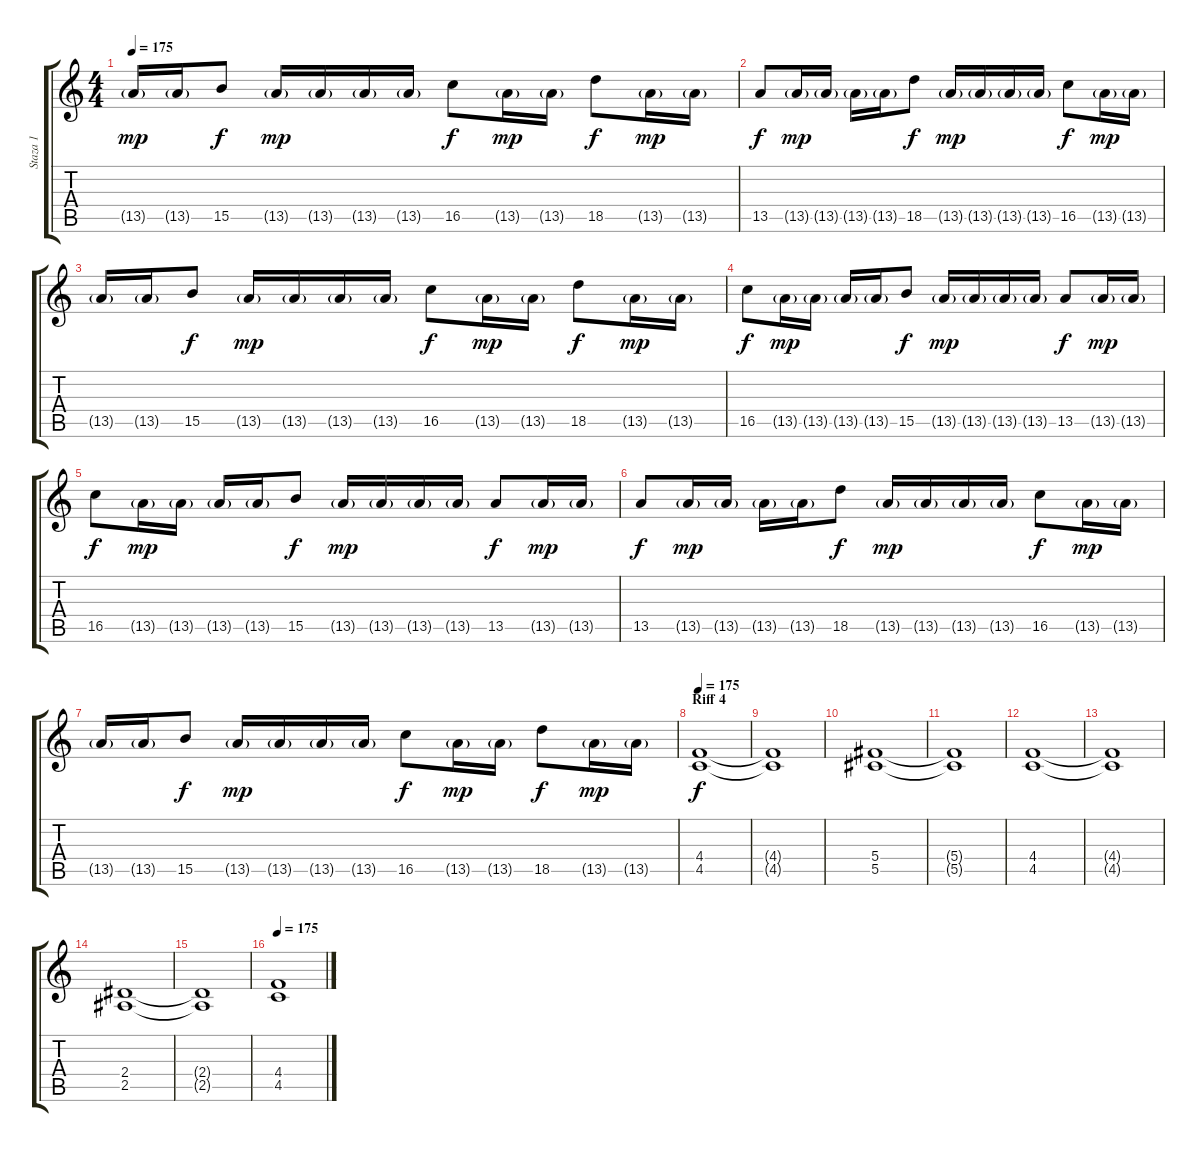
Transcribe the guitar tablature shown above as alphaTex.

\track ("Staza 1" "Staza 1") {instrument distortionguitar}
\staff {score tabs}
\tuning (Eb4 Bb3 Gb3 Db3 Ab2 Eb2) {hide}
\ts (4 4)
\tempo 175
\clef g2
\ks c
13.5{g}.16{dy mp} 13.5{g}.16 15.5.8{dy f} 13.5{g}.16{dy mp} 13.5{g}.16 13.5{g}.16 13.5{g}.16 16.5.8{dy f} 13.5{g}.16{dy mp} 13.5{g}.16 18.5.8{dy f} 13.5{g}.16{dy mp} 13.5{g}.16 |
13.5.8{dy f} 13.5{g}.16{dy mp} 13.5{g}.16 13.5{g}.16 13.5{g}.16 18.5.8{dy f} 13.5{g}.16{dy mp} 13.5{g}.16 13.5{g}.16 13.5{g}.16 16.5.8{dy f} 13.5{g}.16{dy mp} 13.5{g}.16 |
13.5{g}.16 13.5{g}.16 15.5.8{dy f} 13.5{g}.16{dy mp} 13.5{g}.16 13.5{g}.16 13.5{g}.16 16.5.8{dy f} 13.5{g}.16{dy mp} 13.5{g}.16 18.5.8{dy f} 13.5{g}.16{dy mp} 13.5{g}.16 |
16.5.8{dy f} 13.5{g}.16{dy mp} 13.5{g}.16 13.5{g}.16 13.5{g}.16 15.5.8{dy f} 13.5{g}.16{dy mp} 13.5{g}.16 13.5{g}.16 13.5{g}.16 13.5.8{dy f} 13.5{g}.16{dy mp} 13.5{g}.16 |
16.5.8{dy f} 13.5{g}.16{dy mp} 13.5{g}.16 13.5{g}.16 13.5{g}.16 15.5.8{dy f} 13.5{g}.16{dy mp} 13.5{g}.16 13.5{g}.16 13.5{g}.16 13.5.8{dy f} 13.5{g}.16{dy mp} 13.5{g}.16 |
13.5.8{dy f} 13.5{g}.16{dy mp} 13.5{g}.16 13.5{g}.16 13.5{g}.16 18.5.8{dy f} 13.5{g}.16{dy mp} 13.5{g}.16 13.5{g}.16 13.5{g}.16 16.5.8{dy f} 13.5{g}.16{dy mp} 13.5{g}.16 |
13.5{g}.16 13.5{g}.16 15.5.8{dy f} 13.5{g}.16{dy mp} 13.5{g}.16 13.5{g}.16 13.5{g}.16 16.5.8{dy f} 13.5{g}.16{dy mp} 13.5{g}.16 18.5.8{dy f} 13.5{g}.16{dy mp} 13.5{g}.16 |
\section ("" "Riff 4")
\tempo 175
(4.4 4.5).1{dy f} |
(4.4{t} 4.5{t}).1 |
(5.4 5.5).1 |
(5.4{t} 5.5{t}).1 |
(4.4 4.5).1 |
(4.4{t} 4.5{t}).1 |
(2.4 2.5).1 |
(2.4{t} 2.5{t}).1 |
\tempo 175
(4.4 4.5).1
